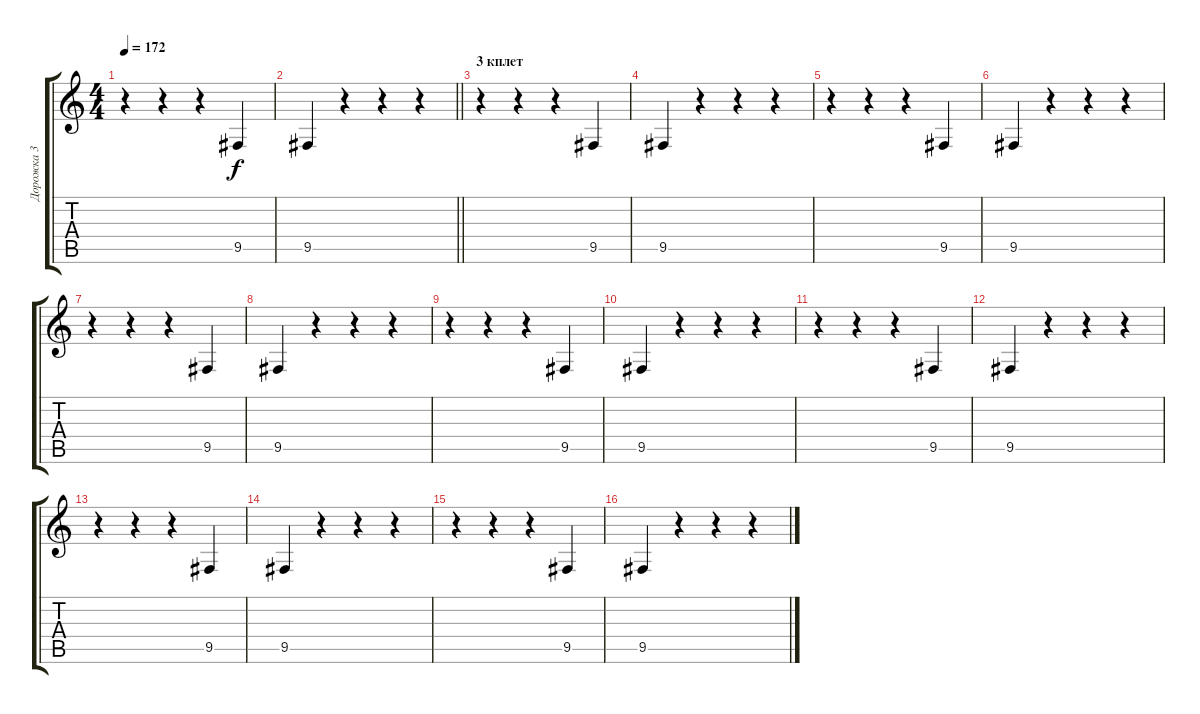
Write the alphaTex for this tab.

\track ("Дорожка 3" "Дорожка 3") {instrument taikodrum}
\staff {score tabs}
\tuning (E4 B3 G3 D3 A2 E2) {hide}
\ts (4 4)
\tempo 172
\clef g2
\ks c
r.4{dy f} r.4 r.4 9.5.4 |
\barLineRight lightlight
9.5.4 r.4 r.4 r.4 |
\section ("" "3 кплет")
r.4 r.4 r.4 9.5.4 |
9.5.4 r.4 r.4 r.4 |
r.4 r.4 r.4 9.5.4 |
9.5.4 r.4 r.4 r.4 |
r.4 r.4 r.4 9.5.4 |
9.5.4 r.4 r.4 r.4 |
r.4 r.4 r.4 9.5.4 |
9.5.4 r.4 r.4 r.4 |
r.4 r.4 r.4 9.5.4 |
9.5.4 r.4 r.4 r.4 |
r.4 r.4 r.4 9.5.4 |
9.5.4 r.4 r.4 r.4 |
r.4 r.4 r.4 9.5.4 |
9.5.4 r.4 r.4 r.4
